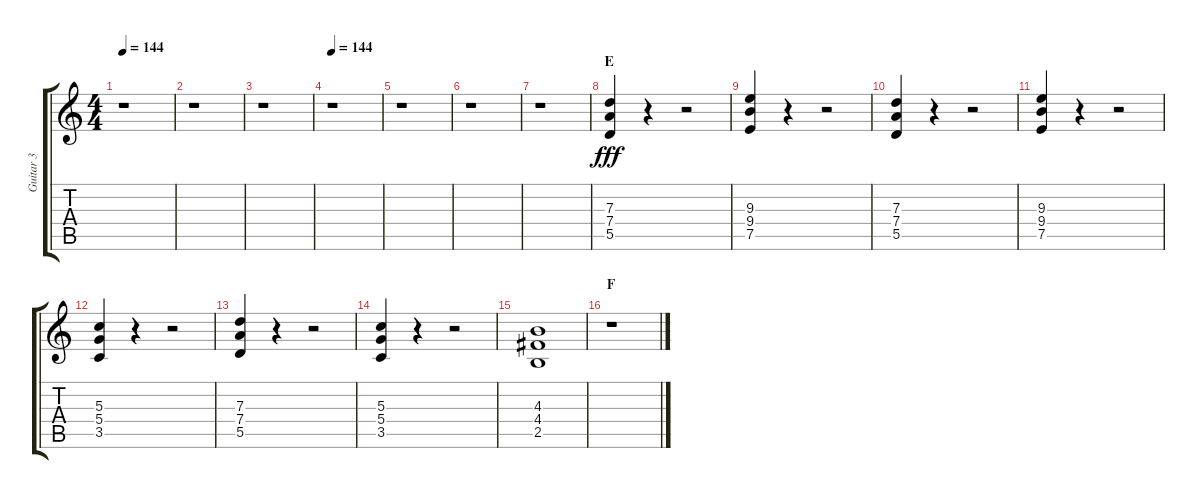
\track ("Guitar 3" "Guitar 3") {instrument distortionguitar}
\staff {score tabs}
\tuning (E4 B3 G3 D3 A2 E2) {hide}
\ts (4 4)
\tempo 144
\clef g2
\ks c
r.1{dy fff} |
r.1 |
r.1 |
\tempo 144
r.1 |
r.1 |
r.1 |
r.1 |
\section ("" "E")
(7.3 7.4 5.5).4 r.4 r.2 |
(9.3 9.4 7.5).4 r.4 r.2 |
(7.3 7.4 5.5).4 r.4 r.2 |
(9.3 9.4 7.5).4 r.4 r.2 |
(5.3 5.4 3.5).4 r.4 r.2 |
(7.3 7.4 5.5).4 r.4 r.2 |
(5.3 5.4 3.5).4 r.4 r.2 |
(4.3 4.4 2.5).1 |
\section ("" "F")
r.1
